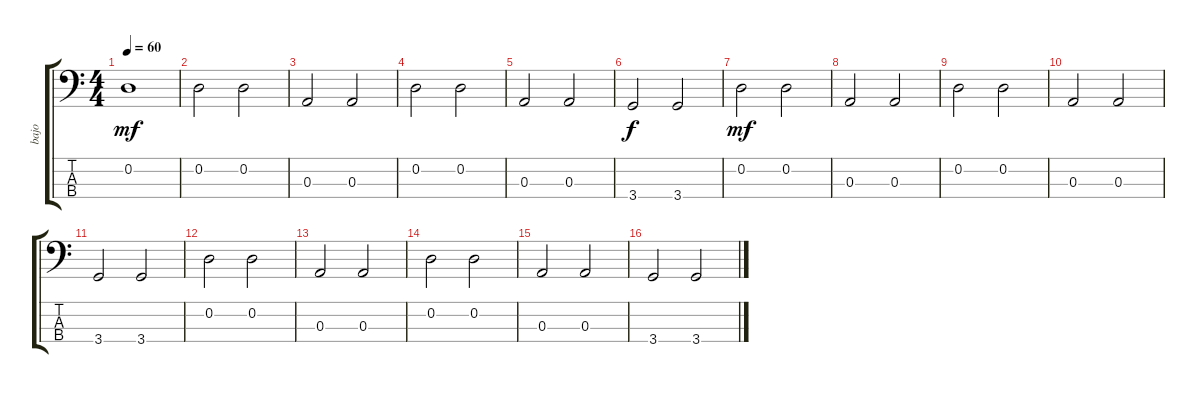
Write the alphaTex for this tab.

\track ("bajo" "bajo") {instrument electricbassfinger}
\staff {score tabs}
\tuning (G2 D2 A1 E1) {hide}
\ts (4 4)
\tempo 60
\clef f4
\ks c
0.2.1{dy mf} |
0.2.2 0.2.2 |
0.3.2 0.3.2 |
0.2.2 0.2.2 |
0.3.2 0.3.2 |
3.4.2{dy f} 3.4.2 |
0.2.2{dy mf} 0.2.2 |
0.3.2 0.3.2 |
0.2.2 0.2.2 |
0.3.2 0.3.2 |
3.4.2 3.4.2 |
0.2.2 0.2.2 |
0.3.2 0.3.2 |
0.2.2 0.2.2 |
0.3.2 0.3.2 |
3.4.2 3.4.2
